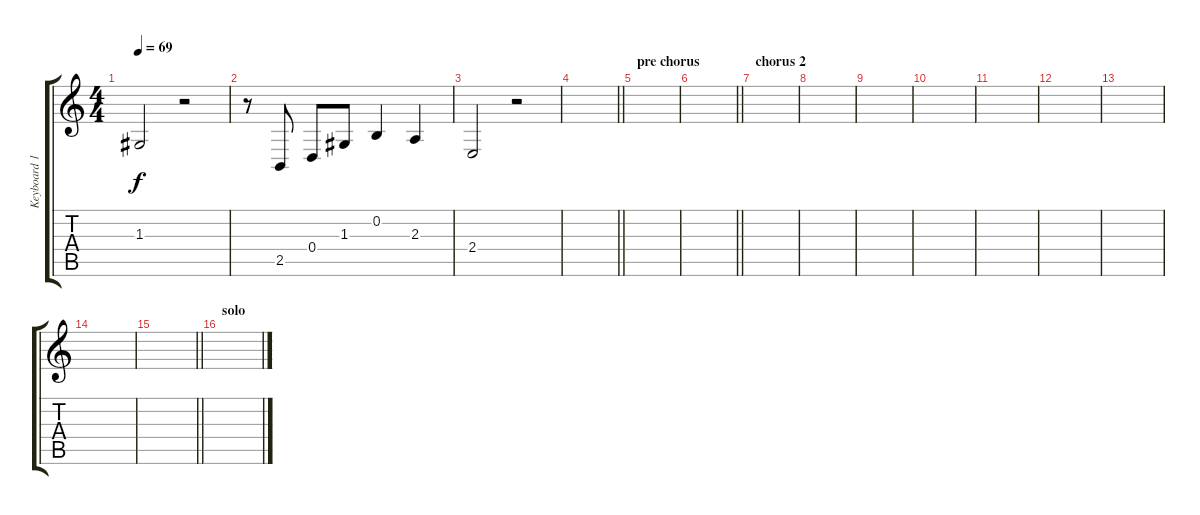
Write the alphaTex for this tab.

\track ("Keyboard 1" "Keyboard 1") {instrument synthstrings2}
\staff {score tabs}
\tuning (E4 B3 G3 D3 A2 E2) {hide}
\ts (4 4)
\tempo 69
\clef g2
\ks c
1.3.2{dy f} r.2 |
r.8 2.5.8 0.4.8 1.3.8 0.2.4 2.3.4 |
2.4.2 r.2 |
\barLineRight lightlight
|
\section ("" "pre chorus")
|
\barLineRight lightlight
|
\section ("" "chorus 2")
|
|
|
|
|
|
|
|
\barLineRight lightlight
|
\section ("" "solo")
